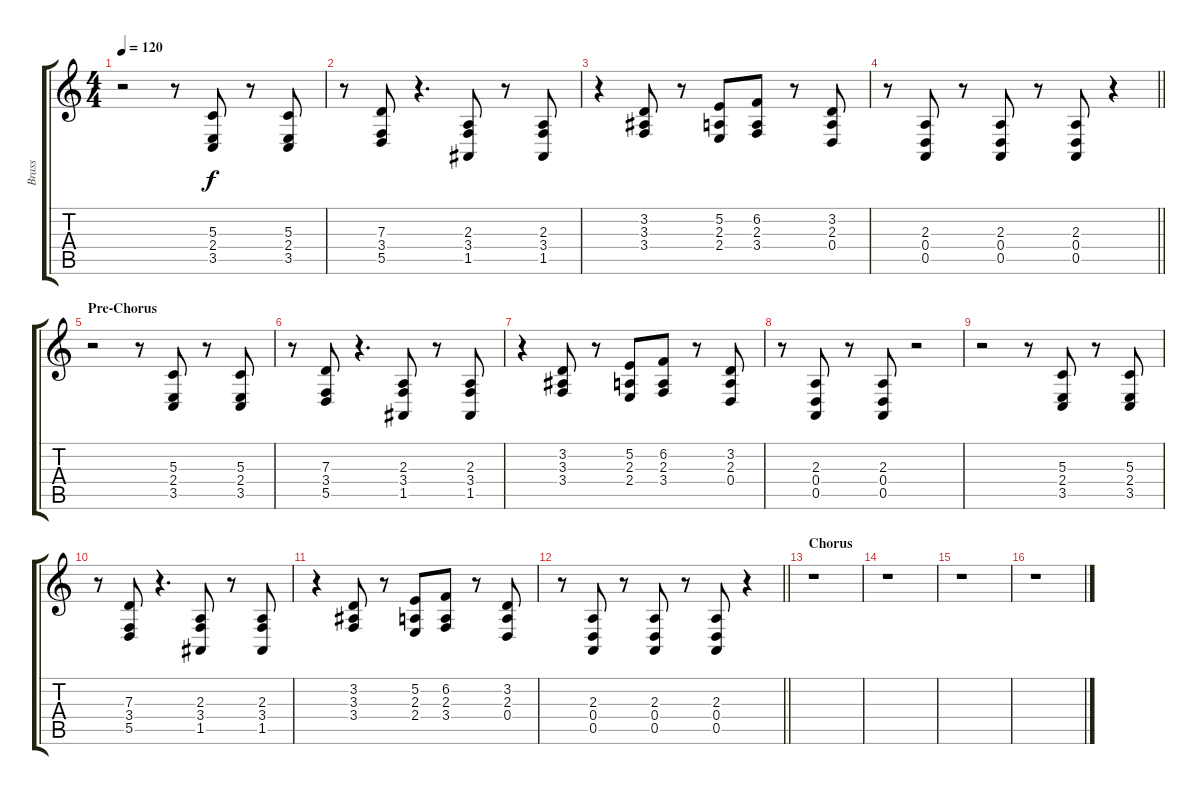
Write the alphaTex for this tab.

\track ("Brass" "Brass") {instrument tuba}
\staff {score tabs}
\tuning (E4 B3 G3 D3 A2 E2) {hide}
\ts (4 4)
\tempo 120
\clef g2
\ks c
r.2{dy f} r.8 (5.3 2.4 3.5).8 r.8 (5.3 2.4 3.5).8 |
r.8 (7.3 3.4 5.5).8 r.4{d} (2.3 3.4 1.5).8 r.8 (2.3 3.4 1.5).8 |
r.4 (3.2 3.3 3.4).8 r.8 (5.2 2.3 2.4).8 (6.2 2.3 3.4).8 r.8 (3.2 2.3 0.4).8 |
\barLineRight lightlight
r.8 (2.3 0.4 0.5).8 r.8 (2.3 0.4 0.5).8 r.8 (2.3 0.4 0.5).8 r.4 |
\section ("" "Pre-Chorus")
r.2 r.8 (5.3 2.4 3.5).8 r.8 (5.3 2.4 3.5).8 |
r.8 (7.3 3.4 5.5).8 r.4{d} (2.3 3.4 1.5).8 r.8 (2.3 3.4 1.5).8 |
r.4 (3.2 3.3 3.4).8 r.8 (5.2 2.3 2.4).8 (6.2 2.3 3.4).8 r.8 (3.2 2.3 0.4).8 |
r.8 (2.3 0.4 0.5).8 r.8 (2.3 0.4 0.5).8 r.2 |
r.2 r.8 (5.3 2.4 3.5).8 r.8 (5.3 2.4 3.5).8 |
r.8 (7.3 3.4 5.5).8 r.4{d} (2.3 3.4 1.5).8 r.8 (2.3 3.4 1.5).8 |
r.4 (3.2 3.3 3.4).8 r.8 (5.2 2.3 2.4).8 (6.2 2.3 3.4).8 r.8 (3.2 2.3 0.4).8 |
\barLineRight lightlight
r.8 (2.3 0.4 0.5).8 r.8 (2.3 0.4 0.5).8 r.8 (2.3 0.4 0.5).8 r.4 |
\section ("" "Chorus")
r.1 |
r.1 |
r.1 |
r.1
